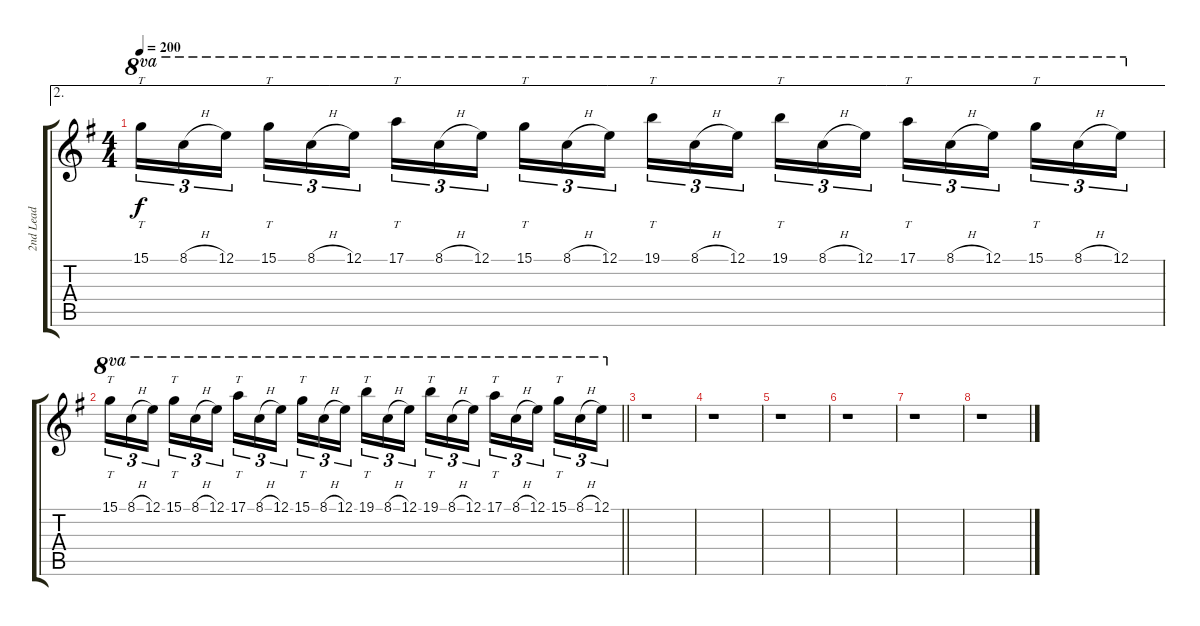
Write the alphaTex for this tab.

\track ("2nd Lead" "2nd Lead") {instrument distortionguitar}
\staff {score tabs}
\tuning (E4 B3 G3 D3 A2 E2) {hide}
\ae 2
\ts (4 4)
\tempo 200
\clef g2
\ks g
15.1.16{tt tu (3 2) ot 8va dy f} 8.1{h}.16{tu (3 2) ot 8va} 12.1.16{tu (3 2) ot 8va beam splitsecondary} 15.1.16{tt tu (3 2) ot 8va} 8.1{h}.16{tu (3 2) ot 8va} 12.1.16{tu (3 2) ot 8va} 17.1.16{tt tu (3 2) ot 8va} 8.1{h}.16{tu (3 2) ot 8va} 12.1.16{tu (3 2) ot 8va beam splitsecondary} 15.1.16{tt tu (3 2) ot 8va} 8.1{h}.16{tu (3 2) ot 8va} 12.1.16{tu (3 2) ot 8va} 19.1.16{tt tu (3 2) ot 8va} 8.1{h}.16{tu (3 2) ot 8va} 12.1.16{tu (3 2) ot 8va beam splitsecondary} 19.1.16{tt tu (3 2) ot 8va} 8.1{h}.16{tu (3 2) ot 8va} 12.1.16{tu (3 2) ot 8va} 17.1.16{tt tu (3 2) ot 8va} 8.1{h}.16{tu (3 2) ot 8va} 12.1.16{tu (3 2) ot 8va beam splitsecondary} 15.1.16{tt tu (3 2) ot 8va} 8.1{h}.16{tu (3 2) ot 8va} 12.1.16{tu (3 2) ot 8va} |
\barLineRight lightlight
15.1.16{tt tu (3 2) ot 8va} 8.1{h}.16{tu (3 2) ot 8va} 12.1.16{tu (3 2) ot 8va beam splitsecondary} 15.1.16{tt tu (3 2) ot 8va} 8.1{h}.16{tu (3 2) ot 8va} 12.1.16{tu (3 2) ot 8va} 17.1.16{tt tu (3 2) ot 8va} 8.1{h}.16{tu (3 2) ot 8va} 12.1.16{tu (3 2) ot 8va beam splitsecondary} 15.1.16{tt tu (3 2) ot 8va} 8.1{h}.16{tu (3 2) ot 8va} 12.1.16{tu (3 2) ot 8va} 19.1.16{tt tu (3 2) ot 8va} 8.1{h}.16{tu (3 2) ot 8va} 12.1.16{tu (3 2) ot 8va beam splitsecondary} 19.1.16{tt tu (3 2) ot 8va} 8.1{h}.16{tu (3 2) ot 8va} 12.1.16{tu (3 2) ot 8va} 17.1.16{tt tu (3 2) ot 8va} 8.1{h}.16{tu (3 2) ot 8va} 12.1.16{tu (3 2) ot 8va beam splitsecondary} 15.1.16{tt tu (3 2) ot 8va} 8.1{h}.16{tu (3 2) ot 8va} 12.1.16{tu (3 2) ot 8va} |
r.1 |
r.1 |
r.1 |
r.1 |
r.1 |
r.1
